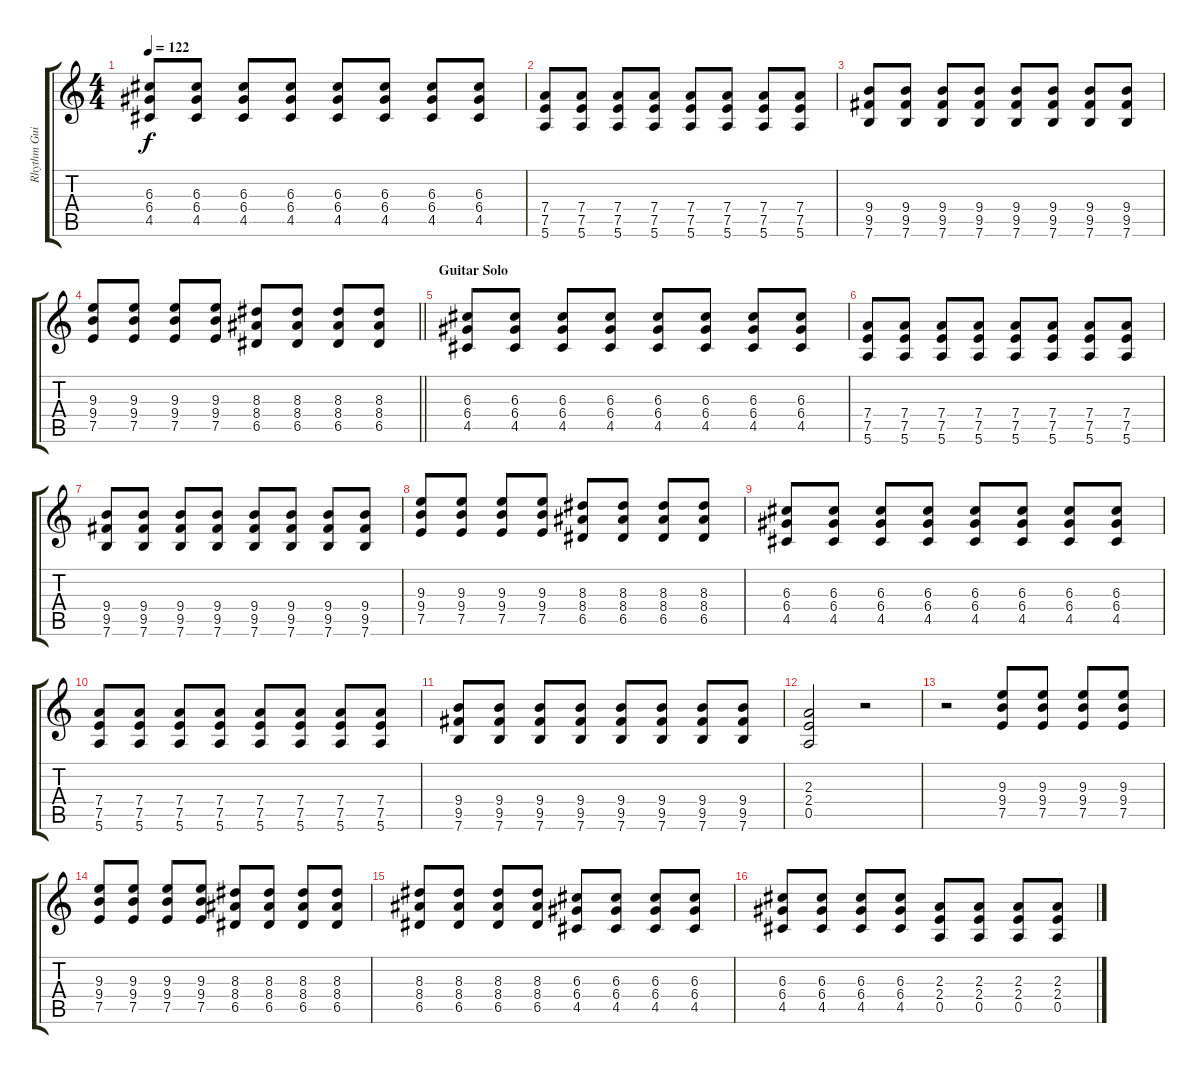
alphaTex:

\track ("Rhythm Guitar" "Rhythm Gui") {instrument electricguitarclean}
\staff {score tabs}
\tuning (E4 B3 G3 D3 A2 E2) {hide}
\ts (4 4)
\tempo 122
\clef g2
\ks c
(6.3 6.4 4.5).8{dy f} (6.3 6.4 4.5).8 (6.3 6.4 4.5).8 (6.3 6.4 4.5).8 (6.3 6.4 4.5).8 (6.3 6.4 4.5).8 (6.3 6.4 4.5).8 (6.3 6.4 4.5).8 |
(7.4 7.5 5.6).8 (7.4 7.5 5.6).8 (7.4 7.5 5.6).8 (7.4 7.5 5.6).8 (7.4 7.5 5.6).8 (7.4 7.5 5.6).8 (7.4 7.5 5.6).8 (7.4 7.5 5.6).8 |
(9.4 9.5 7.6).8 (9.4 9.5 7.6).8 (9.4 9.5 7.6).8 (9.4 9.5 7.6).8 (9.4 9.5 7.6).8 (9.4 9.5 7.6).8 (9.4 9.5 7.6).8 (9.4 9.5 7.6).8 |
\barLineRight lightlight
(9.3 9.4 7.5).8 (9.3 9.4 7.5).8 (9.3 9.4 7.5).8 (9.3 9.4 7.5).8 (8.3 8.4 6.5).8 (8.3 8.4 6.5).8 (8.3 8.4 6.5).8 (8.3 8.4 6.5).8 |
\section ("" "Guitar Solo")
(6.3 6.4 4.5).8 (6.3 6.4 4.5).8 (6.3 6.4 4.5).8 (6.3 6.4 4.5).8 (6.3 6.4 4.5).8 (6.3 6.4 4.5).8 (6.3 6.4 4.5).8 (6.3 6.4 4.5).8 |
(7.4 7.5 5.6).8 (7.4 7.5 5.6).8 (7.4 7.5 5.6).8 (7.4 7.5 5.6).8 (7.4 7.5 5.6).8 (7.4 7.5 5.6).8 (7.4 7.5 5.6).8 (7.4 7.5 5.6).8 |
(9.4 9.5 7.6).8 (9.4 9.5 7.6).8 (9.4 9.5 7.6).8 (9.4 9.5 7.6).8 (9.4 9.5 7.6).8 (9.4 9.5 7.6).8 (9.4 9.5 7.6).8 (9.4 9.5 7.6).8 |
(9.3 9.4 7.5).8 (9.3 9.4 7.5).8 (9.3 9.4 7.5).8 (9.3 9.4 7.5).8 (8.3 8.4 6.5).8 (8.3 8.4 6.5).8 (8.3 8.4 6.5).8 (8.3 8.4 6.5).8 |
(6.3 6.4 4.5).8 (6.3 6.4 4.5).8 (6.3 6.4 4.5).8 (6.3 6.4 4.5).8 (6.3 6.4 4.5).8 (6.3 6.4 4.5).8 (6.3 6.4 4.5).8 (6.3 6.4 4.5).8 |
(7.4 7.5 5.6).8 (7.4 7.5 5.6).8 (7.4 7.5 5.6).8 (7.4 7.5 5.6).8 (7.4 7.5 5.6).8 (7.4 7.5 5.6).8 (7.4 7.5 5.6).8 (7.4 7.5 5.6).8 |
(9.4 9.5 7.6).8 (9.4 9.5 7.6).8 (9.4 9.5 7.6).8 (9.4 9.5 7.6).8 (9.4 9.5 7.6).8 (9.4 9.5 7.6).8 (9.4 9.5 7.6).8 (9.4 9.5 7.6).8 |
(2.3 2.4 0.5).2 r.2 |
r.2 (9.3 9.4 7.5).8 (9.3 9.4 7.5).8 (9.3 9.4 7.5).8 (9.3 9.4 7.5).8 |
(9.3 9.4 7.5).8 (9.3 9.4 7.5).8 (9.3 9.4 7.5).8 (9.3 9.4 7.5).8 (8.3 8.4 6.5).8 (8.3 8.4 6.5).8 (8.3 8.4 6.5).8 (8.3 8.4 6.5).8 |
(8.3 8.4 6.5).8 (8.3 8.4 6.5).8 (8.3 8.4 6.5).8 (8.3 8.4 6.5).8 (6.3 6.4 4.5).8 (6.3 6.4 4.5).8 (6.3 6.4 4.5).8 (6.3 6.4 4.5).8 |
(6.3 6.4 4.5).8 (6.3 6.4 4.5).8 (6.3 6.4 4.5).8 (6.3 6.4 4.5).8 (2.3 2.4 0.5).8 (2.3 2.4 0.5).8 (2.3 2.4 0.5).8 (2.3 2.4 0.5).8
